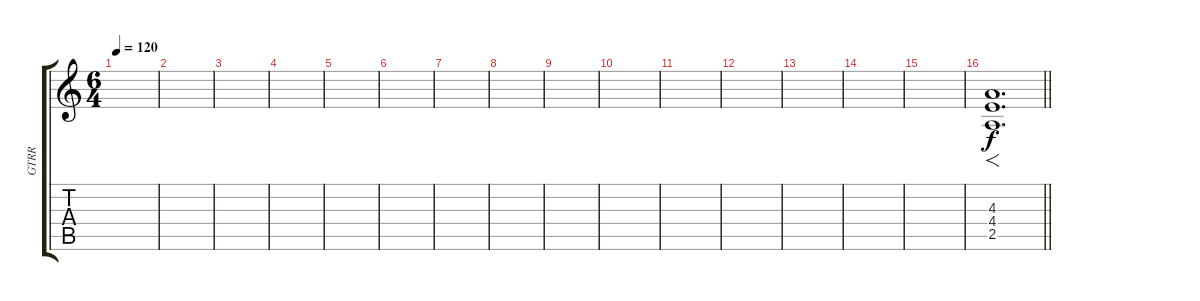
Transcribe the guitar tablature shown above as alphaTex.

\track ("GTRR" "GTRR") {instrument distortionguitar}
\staff {score tabs}
\tuning (D4 A3 F3 C3 G2 D2) {hide}
\ts (6 4)
\tempo 120
\clef g2
\ks c
|
|
|
|
|
|
|
|
|
|
|
|
|
|
|
\barLineRight lightlight
(4.3 4.4 2.5).1{f d}
